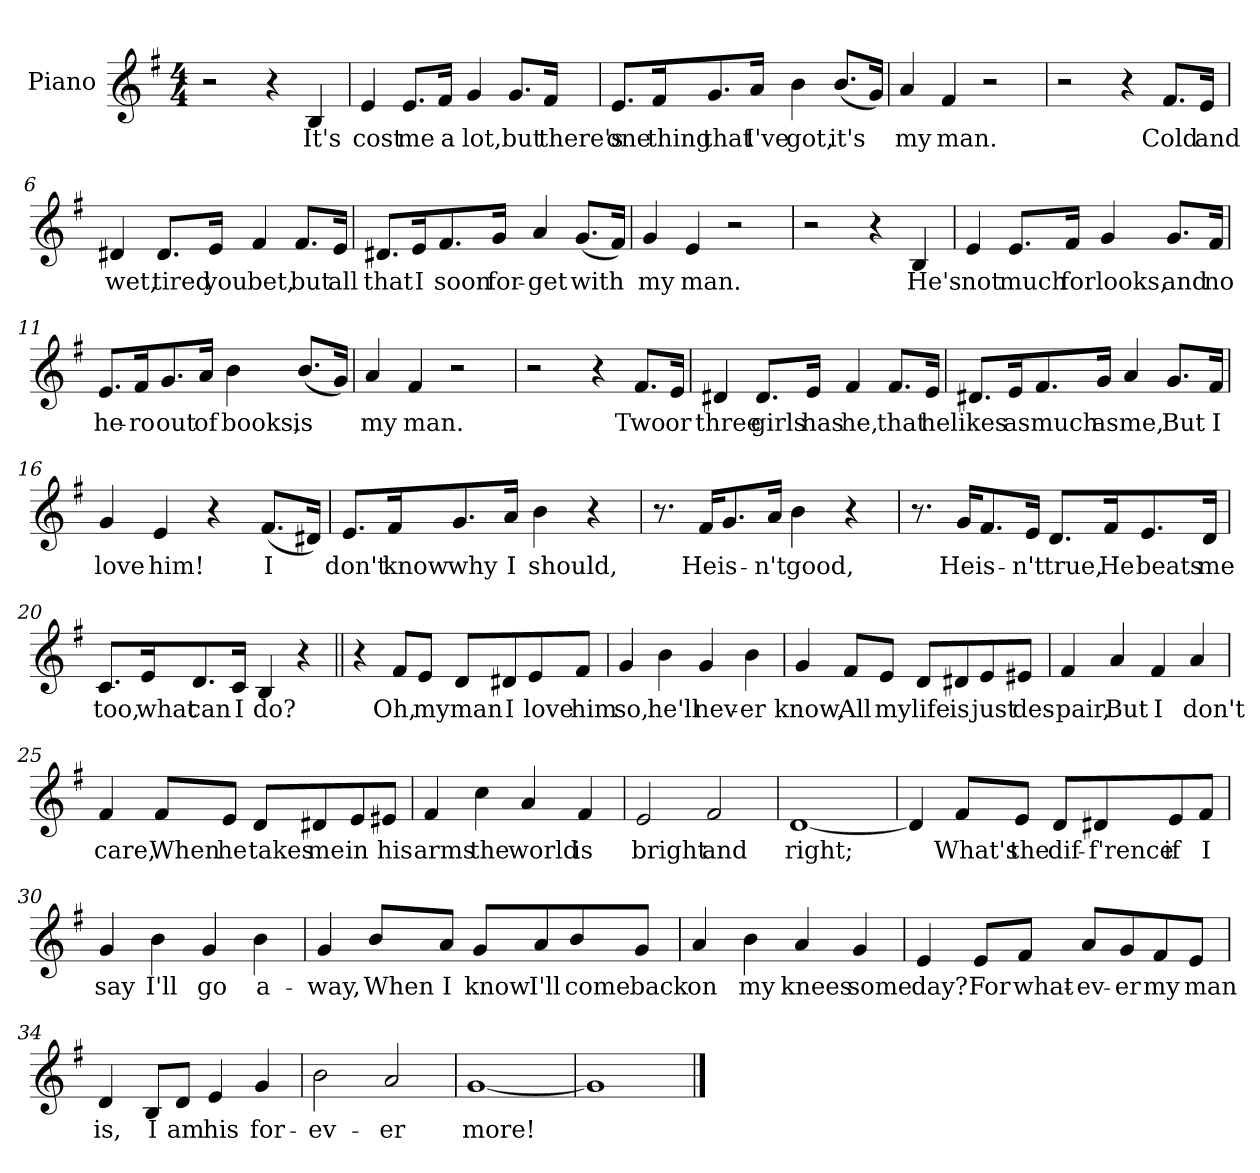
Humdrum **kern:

**kern	**text
*part1	*part1
*staff1	*staff1
*I"Piano	*
*I'Pno.	*
*clefG2	*
*k[f#]	*
*G:	*
*M4/4	*
=1	=1
2r	.
4r	.
4B/	It's
=2	=2
4e/	cost
8.e/L	me
16f#/Jk	a
4g/	lot,
8.g/L	but
16f#/Jk	there's
=3	=3
8.e/L	one
16f#/K	thing
8.g/	that
16a/Jk	I've
4b\	got,
(8.b/L	it's
16g/Jk)	.
=4	=4
4a/	my
4f#/	man.
2r	.
!!LO:LB:g=z
=5	=5
2r	.
4r	.
8.f#/L	Cold
16e/Jk	and
=6	=6
4d#X/	wet,
8.d#/L	tired
16e/Jk	you
4f#/	bet,
8.f#/L	but
16e/Jk	all
=7	=7
8.d#X/L	that
16e/K	I
8.f#/	soon
16g/Jk	for-
4a/	-get
(8.g/L	with
16f#/Jk)	.
=8	=8
4g/	my
4e/	man.
2r	.
!!LO:LB:g=z
=9	=9
2r	.
4r	.
4B/	He's
=10	=10
4e/	not
8.e/L	much
16f#/Jk	for
4g/	looks,
8.g/L	and
16f#/Jk	no
=11	=11
8.e/L	he-
16f#/K	-ro
8.g/	out
16a/Jk	of
4b\	books,
(8.b/L	is
16g/Jk)	.
=12	=12
4a/	my
4f#/	man.
2r	.
!!LO:LB:g=z
=13	=13
2r	.
4r	.
8.f#/L	Two
16e/Jk	or
=14	=14
4d#X/	three
8.d#/L	girls
16e/Jk	has
4f#/	he,
8.f#/L	that
16e/Jk	he
=15	=15
8.d#X/L	likes
16e/K	as
8.f#/	much
16g/Jk	as
4a/	me,
8.g/L	But
16f#/Jk	I
=16	=16
4g/	love
4e/	him!
4r	.
(8.f#/L	I
16d#X/Jk)	.
!!LO:LB:g=z
=17	=17
8.e/L	don't
16f#/K	know
8.g/	why
16a/Jk	I
4b\	should,
4r	.
=18	=18
8.r	.
16f#/KL	He
8.g/	is-
16a/Jk	-n't
4b\	good,
4r	.
=19	=19
8.r	.
16g/KL	He
8.f#/	is-
16e/Jk	-n't
8.d/L	true,
16f#/K	He
8.e/	beats
16d/Jk	me
!!LO:LB:g=z
=20	=20
8.c/L	too,
16e/K	what
8.d/	can
16c/Jk	I
4B/	do?
4r	.
=21||	=21||
4r	.
8f#/L	Oh,
8e/J	my
8d/L	man
8d#X/	I
8e/	love
8f#/J	him
=22	=22
4g/	so,
4b\	he'll
4g/	nev-
4b\	-er
!!LO:LB:g=z
=23	=23
4g/	know,
8f#/L	All
8e/J	my
8d/L	life
8d#X/	is
8e/	just
8e#X/J	des-
=24	=24
4f#/	-pair,
4a/	But
4f#/	I
4a/	don't
=25	=25
4f#/	care,
8f#/L	When
8e/J	he
8d/L	takes
8d#X/	me
8e/	in
8e#X/J	his
!!LO:LB:g=z
=26	=26
4f#/	arms
4cc\	the
4a/	world
4f#/	is
=27	=27
2e/	bright
2f#/	and
=28	=28
[1d	right;
=29	=29
4d/]	.
8f#/L	What's
8e/J	the
8d/L	dif-
8d#X/	-f'rence
8e/	if
8f#/J	I
!!LO:PB:g=z
=30	=30
4g/	say
4b\	I'll
4g/	go
4b\	a-
=31	=31
4g/	-way,
8b/L	When
8a/J	I
8g/L	know
8a/	I'll
8b/	come
8g/J	back
=32	=32
4a/	on
4b\	my
4a/	knees
4g/	some
!!LO:LB:g=z
=33	=33
4e/	day?
8e/L	For
8f#/J	what-
8a/L	-ev-
8g/	-er
8f#/	my
8e/J	man
=34	=34
4d/	is,
8B/L	I
8d/J	am
4e/	his
4g/	for-
=35	=35
2b\	-ev-
2a/	-er
=36	=36
[1g	more!
=37	=37
1g]	.
==	==
*-	*-
